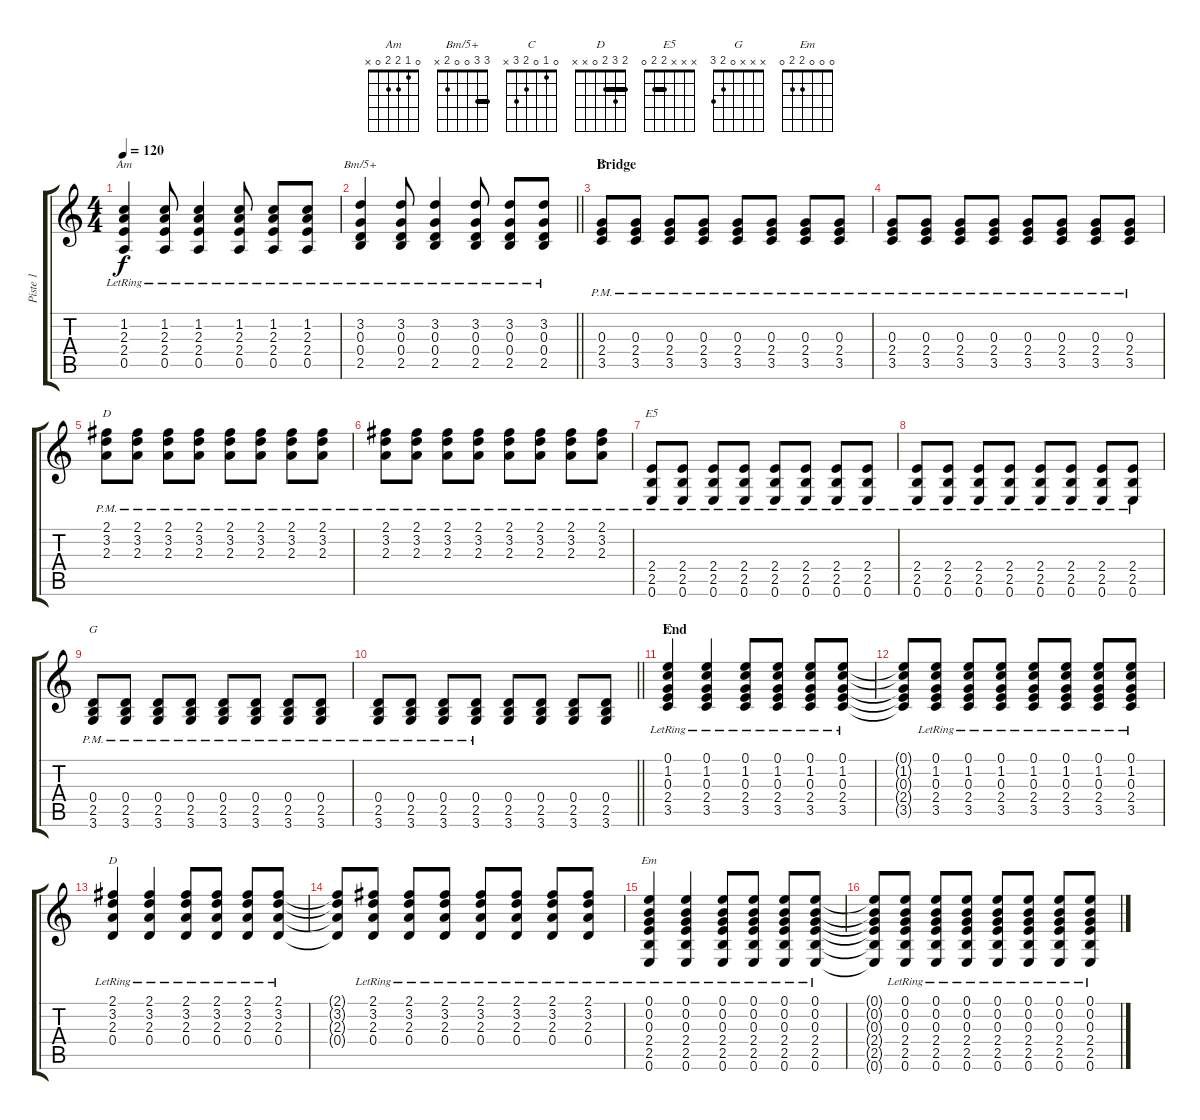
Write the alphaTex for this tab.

\track ("Piste 1" "Piste 1") {instrument acousticguitarsteel}
\staff {score tabs}
\tuning (E4 B3 G3 D3 A2 E2) {hide}
\chord ("Am" 0 1 2 2 0 x)
\chord ("Bm/5+" 3 3 0 0 2 x) {barre 3}
\chord ("C" x x 0 2 3 x)
\chord ("D" 2 3 2 x x x) {barre 2}
\chord ("E5" x x x 2 2 0) {barre 2}
\chord ("G" x x x 0 2 3)
\chord ("C" 0 1 0 2 3 x)
\chord ("D" 2 3 2 0 x x) {barre 2}
\chord ("Em" 0 0 0 2 2 0)
\ts (4 4)
\tempo 120
\clef g2
\ks c
(1.2{lr} 2.3{lr} 2.4{lr} 0.5{lr}).4{ch "Am" dy f} (1.2{lr} 2.3{lr} 2.4{lr} 0.5{lr}).8 (1.2{lr} 2.3{lr} 2.4{lr} 0.5{lr}).4 (1.2{lr} 2.3{lr} 2.4{lr} 0.5{lr}).8 (1.2{lr} 2.3{lr} 2.4{lr} 0.5{lr}).8 (1.2{lr} 2.3{lr} 2.4{lr} 0.5{lr}).8 |
\barLineRight lightlight
(3.2{lr} 0.3{lr} 0.4{lr} 2.5{lr}).4{ch "Bm/5+"} (3.2{lr} 0.3{lr} 0.4{lr} 2.5{lr}).8 (3.2{lr} 0.3{lr} 0.4{lr} 2.5{lr}).4 (3.2{lr} 0.3{lr} 0.4{lr} 2.5{lr}).8 (3.2{lr} 0.3{lr} 0.4{lr} 2.5{lr}).8 (3.2{lr} 0.3{lr} 0.4{lr} 2.5{lr}).8 |
\section ("" "Bridge")
(0.3{pm} 2.4{pm} 3.5{pm}).8{ch "C"} (0.3{pm} 2.4{pm} 3.5{pm}).8 (0.3{pm} 2.4{pm} 3.5{pm}).8 (0.3{pm} 2.4{pm} 3.5{pm}).8 (0.3{pm} 2.4{pm} 3.5{pm}).8 (0.3{pm} 2.4{pm} 3.5{pm}).8 (0.3{pm} 2.4{pm} 3.5{pm}).8 (0.3{pm} 2.4{pm} 3.5{pm}).8 |
(0.3{pm} 2.4{pm} 3.5{pm}).8 (0.3{pm} 2.4{pm} 3.5{pm}).8 (0.3{pm} 2.4{pm} 3.5{pm}).8 (0.3{pm} 2.4{pm} 3.5{pm}).8 (0.3{pm} 2.4{pm} 3.5{pm}).8 (0.3{pm} 2.4{pm} 3.5{pm}).8 (0.3{pm} 2.4{pm} 3.5{pm}).8 (0.3{pm} 2.4{pm} 3.5{pm}).8 |
(2.1{pm} 3.2{pm} 2.3{pm}).8{ch "D"} (2.1{pm} 3.2{pm} 2.3{pm}).8 (2.1{pm} 3.2{pm} 2.3{pm}).8 (2.1{pm} 3.2{pm} 2.3{pm}).8 (2.1{pm} 3.2{pm} 2.3{pm}).8 (2.1{pm} 3.2{pm} 2.3{pm}).8 (2.1{pm} 3.2{pm} 2.3{pm}).8 (2.1{pm} 3.2{pm} 2.3{pm}).8 |
(2.1{pm} 3.2{pm} 2.3{pm}).8 (2.1{pm} 3.2{pm} 2.3{pm}).8 (2.1{pm} 3.2{pm} 2.3{pm}).8 (2.1{pm} 3.2{pm} 2.3{pm}).8 (2.1{pm} 3.2{pm} 2.3{pm}).8 (2.1{pm} 3.2{pm} 2.3{pm}).8 (2.1{pm} 3.2{pm} 2.3{pm}).8 (2.1{pm} 3.2{pm} 2.3{pm}).8 |
(2.4{pm} 2.5{pm} 0.6{pm}).8{ch "E5"} (2.4{pm} 2.5{pm} 0.6{pm}).8 (2.4{pm} 2.5{pm} 0.6{pm}).8 (2.4{pm} 2.5{pm} 0.6{pm}).8 (2.4{pm} 2.5{pm} 0.6{pm}).8 (2.4{pm} 2.5{pm} 0.6{pm}).8 (2.4{pm} 2.5{pm} 0.6{pm}).8 (2.4{pm} 2.5{pm} 0.6{pm}).8 |
(2.4{pm} 2.5{pm} 0.6{pm}).8 (2.4{pm} 2.5{pm} 0.6{pm}).8 (2.4{pm} 2.5{pm} 0.6{pm}).8 (2.4{pm} 2.5{pm} 0.6{pm}).8 (2.4{pm} 2.5{pm} 0.6{pm}).8 (2.4{pm} 2.5{pm} 0.6{pm}).8 (2.4{pm} 2.5{pm} 0.6{pm}).8 (2.4{pm} 2.5{pm} 0.6{pm}).8 |
(0.4{pm} 2.5{pm} 3.6{pm}).8{ch "G"} (0.4{pm} 2.5{pm} 3.6{pm}).8 (0.4{pm} 2.5{pm} 3.6{pm}).8 (0.4{pm} 2.5{pm} 3.6{pm}).8 (0.4{pm} 2.5{pm} 3.6{pm}).8 (0.4{pm} 2.5{pm} 3.6{pm}).8 (0.4{pm} 2.5{pm} 3.6{pm}).8 (0.4{pm} 2.5{pm} 3.6{pm}).8 |
\barLineRight lightlight
(0.4{pm} 2.5{pm} 3.6{pm}).8 (0.4{pm} 2.5{pm} 3.6{pm}).8 (0.4{pm} 2.5{pm} 3.6{pm}).8 (0.4{pm} 2.5{pm} 3.6{pm}).8 (0.4 2.5 3.6).8 (0.4 2.5 3.6).8 (0.4 2.5 3.6).8 (0.4 2.5 3.6).8 |
\section ("" "End")
(0.1{lr} 1.2{lr} 0.3{lr} 2.4{lr} 3.5{lr}).4{ch "C"} (0.1{lr} 1.2{lr} 0.3{lr} 2.4{lr} 3.5{lr}).4 (0.1{lr} 1.2{lr} 0.3{lr} 2.4{lr} 3.5{lr}).8 (0.1{lr} 1.2{lr} 0.3{lr} 2.4{lr} 3.5{lr}).8 (0.1{lr} 1.2{lr} 0.3{lr} 2.4{lr} 3.5{lr}).8 (0.1{lr} 1.2{lr} 0.3{lr} 2.4{lr} 3.5{lr}).8 |
(0.1{t} 1.2{t} 0.3{t} 2.4{t} 3.5{t}).8 (0.1{lr} 1.2{lr} 0.3{lr} 2.4{lr} 3.5{lr}).8 (0.1{lr} 1.2{lr} 0.3{lr} 2.4{lr} 3.5{lr}).8 (0.1{lr} 1.2{lr} 0.3{lr} 2.4{lr} 3.5{lr}).8 (0.1{lr} 1.2{lr} 0.3{lr} 2.4{lr} 3.5{lr}).8 (0.1{lr} 1.2{lr} 0.3{lr} 2.4{lr} 3.5{lr}).8 (0.1{lr} 1.2{lr} 0.3{lr} 2.4{lr} 3.5{lr}).8 (0.1{lr} 1.2{lr} 0.3{lr} 2.4{lr} 3.5{lr}).8 |
(2.1{lr} 3.2{lr} 2.3{lr} 0.4{lr}).4{ch "D"} (2.1{lr} 3.2{lr} 2.3{lr} 0.4{lr}).4 (2.1{lr} 3.2{lr} 2.3{lr} 0.4{lr}).8 (2.1{lr} 3.2{lr} 2.3{lr} 0.4{lr}).8 (2.1{lr} 3.2{lr} 2.3{lr} 0.4{lr}).8 (2.1{lr} 3.2{lr} 2.3{lr} 0.4{lr}).8 |
(2.1{t} 3.2{t} 2.3{t} 0.4{t}).8 (2.1{lr} 3.2{lr} 2.3{lr} 0.4{lr}).8 (2.1{lr} 3.2{lr} 2.3{lr} 0.4{lr}).8 (2.1{lr} 3.2{lr} 2.3{lr} 0.4{lr}).8 (2.1{lr} 3.2{lr} 2.3{lr} 0.4{lr}).8 (2.1{lr} 3.2{lr} 2.3{lr} 0.4{lr}).8 (2.1{lr} 3.2{lr} 2.3{lr} 0.4{lr}).8 (2.1{lr} 3.2{lr} 2.3{lr} 0.4{lr}).8 |
(0.1{lr} 0.2{lr} 0.3{lr} 2.4{lr} 2.5{lr} 0.6{lr}).4{ch "Em"} (0.1{lr} 0.2{lr} 0.3{lr} 2.4{lr} 2.5{lr} 0.6{lr}).4 (0.1{lr} 0.2{lr} 0.3{lr} 2.4{lr} 2.5{lr} 0.6{lr}).8 (0.1{lr} 0.2{lr} 0.3{lr} 2.4{lr} 2.5{lr} 0.6{lr}).8 (0.1{lr} 0.2{lr} 0.3{lr} 2.4{lr} 2.5{lr} 0.6{lr}).8 (0.1{lr} 0.2{lr} 0.3{lr} 2.4{lr} 2.5{lr} 0.6{lr}).8 |
(0.1{t} 0.2{t} 0.3{t} 2.4{t} 2.5{t} 0.6{t}).8 (0.1{lr} 0.2{lr} 0.3{lr} 2.4{lr} 2.5{lr} 0.6{lr}).8 (0.1{lr} 0.2{lr} 0.3{lr} 2.4{lr} 2.5{lr} 0.6{lr}).8 (0.1{lr} 0.2{lr} 0.3{lr} 2.4{lr} 2.5{lr} 0.6{lr}).8 (0.1{lr} 0.2{lr} 0.3{lr} 2.4{lr} 2.5{lr} 0.6{lr}).8 (0.1{lr} 0.2{lr} 0.3{lr} 2.4{lr} 2.5{lr} 0.6{lr}).8 (0.1{lr} 0.2{lr} 0.3{lr} 2.4{lr} 2.5{lr} 0.6{lr}).8 (0.1{lr} 0.2{lr} 0.3{lr} 2.4{lr} 2.5{lr} 0.6{lr}).8
